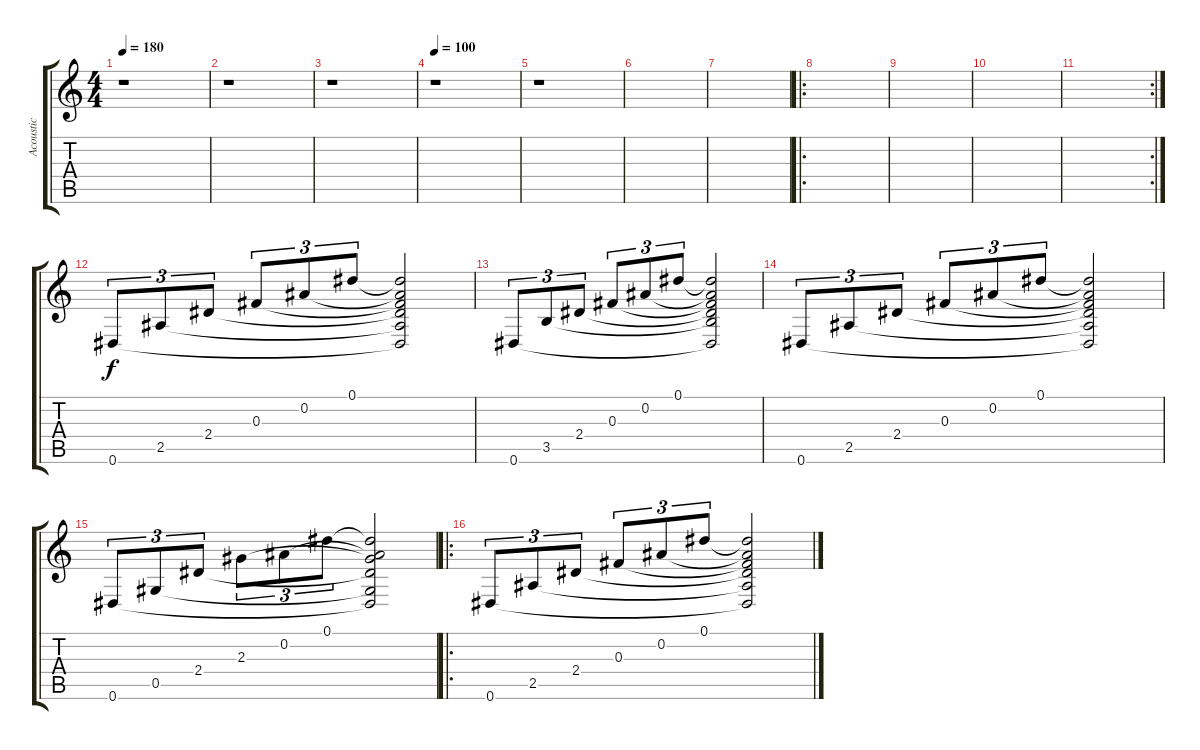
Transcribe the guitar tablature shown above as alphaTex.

\track ("Acoustic" "Acoustic") {instrument acousticguitarsteel}
\staff {score tabs}
\tuning (Eb4 Bb3 Gb3 Db3 Ab2 Eb2) {hide}
\ts (4 4)
\tempo 180
\clef g2
\ks c
r.1{dy f} |
r.1 |
r.1 |
\tempo 100
r.1 |
r.1 |
|
|
\ro
|
|
|
\rc 2
|
0.6.8{tu (3 2) balance 0} 2.5.8{tu (3 2)} 2.4.8{tu (3 2)} 0.3.8{tu (3 2)} 0.2.8{tu (3 2)} 0.1.8{tu (3 2)} (0.1{t} 0.2{t} 0.3{t} 2.4{t} 2.5{t} 0.6{t}).2 |
0.6.8{tu (3 2) balance 16} 3.5.8{tu (3 2)} 2.4.8{tu (3 2)} 0.3.8{tu (3 2)} 0.2.8{tu (3 2)} 0.1.8{tu (3 2)} (0.1{t} 0.2{t} 0.3{t} 2.4{t} 3.5{t} 0.6{t}).2 |
0.6.8{tu (3 2) balance 0} 2.5.8{tu (3 2)} 2.4.8{tu (3 2)} 0.3.8{tu (3 2)} 0.2.8{tu (3 2)} 0.1.8{tu (3 2)} (0.1{t} 0.2{t} 0.3{t} 2.4{t} 2.5{t} 0.6{t}).2 |
0.6.8{tu (3 2) balance 16} 0.5.8{tu (3 2)} 2.4.8{tu (3 2)} 2.3.8{tu (3 2)} 0.2.8{tu (3 2)} 0.1.8{tu (3 2)} (0.1{t} 0.2{t} 2.3{t} 2.4{t} 0.5{t} 0.6{t}).2 |
\ro
0.6.8{tu (3 2) balance 0} 2.5.8{tu (3 2)} 2.4.8{tu (3 2)} 0.3.8{tu (3 2)} 0.2.8{tu (3 2)} 0.1.8{tu (3 2)} (0.1{t} 0.2{t} 0.3{t} 2.4{t} 2.5{t} 0.6{t}).2
